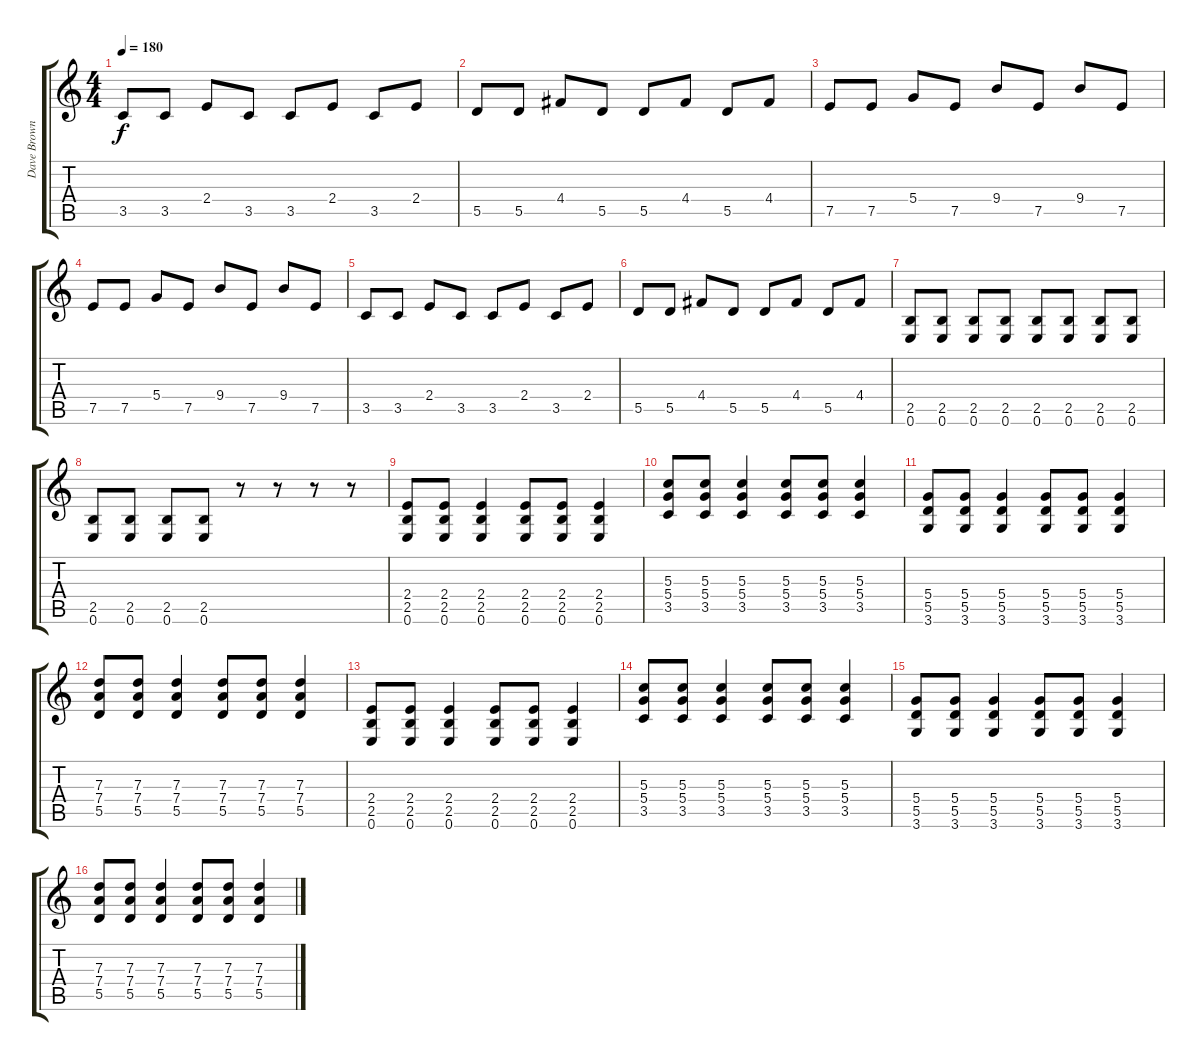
\track ("Dave Brownsound" "Dave Brown") {instrument distortionguitar}
\staff {score tabs}
\tuning (E4 B3 G3 D3 A2 E2) {hide}
\ts (4 4)
\tempo 180
\clef g2
\ks c
3.5.8{dy f} 3.5.8 2.4.8 3.5.8 3.5.8 2.4.8 3.5.8 2.4.8 |
5.5.8 5.5.8 4.4.8 5.5.8 5.5.8 4.4.8 5.5.8 4.4.8 |
7.5.8 7.5.8 5.4.8 7.5.8 9.4.8 7.5.8 9.4.8 7.5.8 |
7.5.8 7.5.8 5.4.8 7.5.8 9.4.8 7.5.8 9.4.8 7.5.8 |
3.5.8 3.5.8 2.4.8 3.5.8 3.5.8 2.4.8 3.5.8 2.4.8 |
5.5.8 5.5.8 4.4.8 5.5.8 5.5.8 4.4.8 5.5.8 4.4.8 |
(2.5 0.6).8 (2.5 0.6).8 (2.5 0.6).8 (2.5 0.6).8 (2.5 0.6).8 (2.5 0.6).8 (2.5 0.6).8 (2.5 0.6).8 |
(2.5 0.6).8 (2.5 0.6).8 (2.5 0.6).8 (2.5 0.6).8 r.8 r.8 r.8 r.8 |
(2.4 2.5 0.6).8 (2.4 2.5 0.6).8 (2.4 2.5 0.6).4 (2.4 2.5 0.6).8 (2.4 2.5 0.6).8 (2.4 2.5 0.6).4 |
(5.3 5.4 3.5).8 (5.3 5.4 3.5).8 (5.3 5.4 3.5).4 (5.3 5.4 3.5).8 (5.3 5.4 3.5).8 (5.3 5.4 3.5).4 |
(5.4 5.5 3.6).8 (5.4 5.5 3.6).8 (5.4 5.5 3.6).4 (5.4 5.5 3.6).8 (5.4 5.5 3.6).8 (5.4 5.5 3.6).4 |
(7.3 7.4 5.5).8 (7.3 7.4 5.5).8 (7.3 7.4 5.5).4 (7.3 7.4 5.5).8 (7.3 7.4 5.5).8 (7.3 7.4 5.5).4 |
(2.4 2.5 0.6).8 (2.4 2.5 0.6).8 (2.4 2.5 0.6).4 (2.4 2.5 0.6).8 (2.4 2.5 0.6).8 (2.4 2.5 0.6).4 |
(5.3 5.4 3.5).8 (5.3 5.4 3.5).8 (5.3 5.4 3.5).4 (5.3 5.4 3.5).8 (5.3 5.4 3.5).8 (5.3 5.4 3.5).4 |
(5.4 5.5 3.6).8 (5.4 5.5 3.6).8 (5.4 5.5 3.6).4 (5.4 5.5 3.6).8 (5.4 5.5 3.6).8 (5.4 5.5 3.6).4 |
(7.3 7.4 5.5).8 (7.3 7.4 5.5).8 (7.3 7.4 5.5).4 (7.3 7.4 5.5).8 (7.3 7.4 5.5).8 (7.3 7.4 5.5).4
